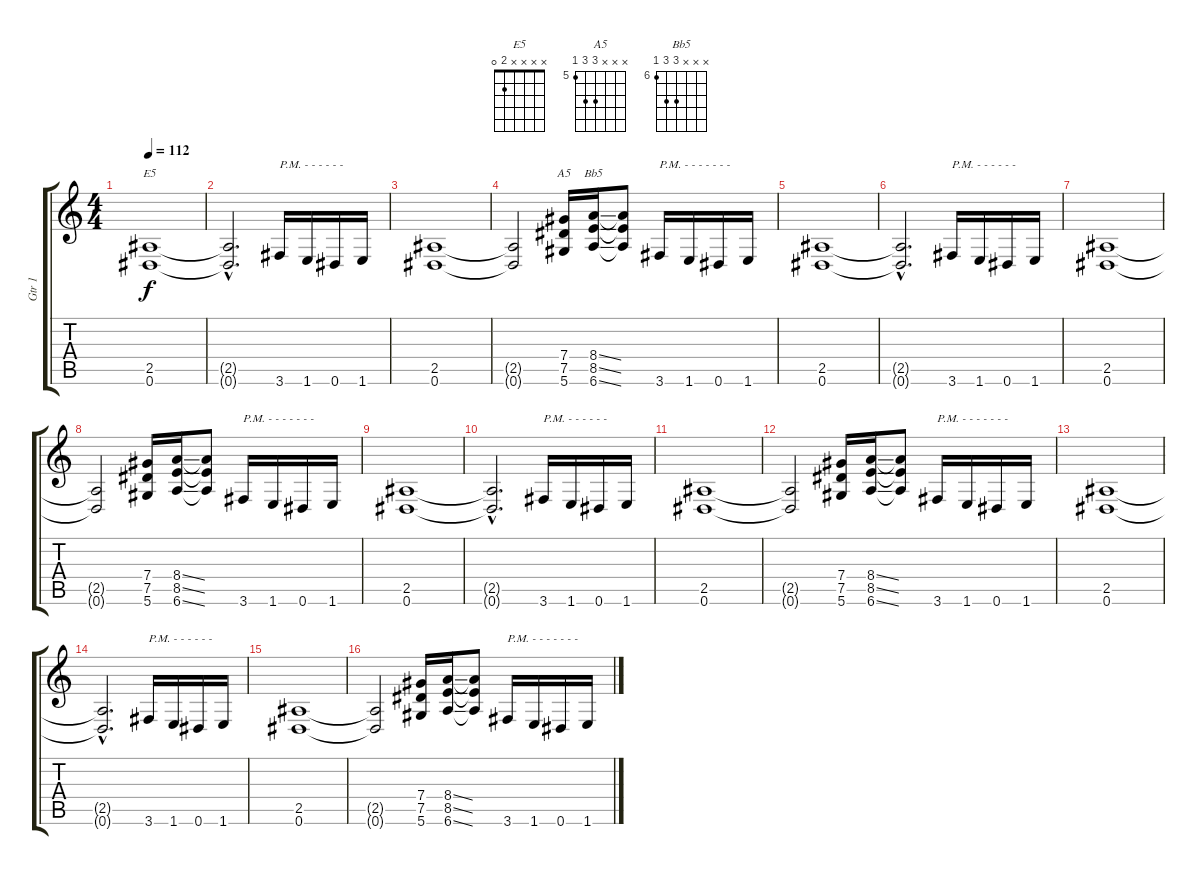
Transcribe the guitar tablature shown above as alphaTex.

\track ("Gtr 1" "Gtr 1") {instrument distortionguitar}
\staff {score tabs}
\tuning (Eb4 Bb3 Gb3 Db3 Ab2 Eb2) {hide}
\chord ("E5" x x x x 2 0)
\chord ("A5" x x x 7 7 5) {firstfret 5}
\chord ("Bb5" x x x 8 8 6) {firstfret 6}
\ts (4 4)
\tempo 112
\clef g2
\ks c
(2.5 0.6).1{ch "E5" dy f} |
(2.5{hac t} 0.6{hac t}).2{d} 3.6.16{txt "P.M. - - - - - -"} 1.6.16 0.6.16 1.6.16 |
(2.5 0.6).1 |
(2.5{t} 0.6{t}).2 (7.4 7.5 5.6).16{ch "A5"} (8.4{ss} 8.5{ss} 6.6{ss}).16{ch "Bb5"} (8.4{t} 8.5{t} 6.6{t}).8 3.6.16{txt "P.M. - - - - - - - "} 1.6.16 0.6.16 1.6.16 |
(2.5 0.6).1 |
(2.5{hac t} 0.6{hac t}).2{d} 3.6.16{txt "P.M. - - - - - -"} 1.6.16 0.6.16 1.6.16 |
(2.5 0.6).1 |
(2.5{t} 0.6{t}).2 (7.4 7.5 5.6).16 (8.4{ss} 8.5{ss} 6.6{ss}).16 (8.4{t} 8.5{t} 6.6{t}).8 3.6.16{txt "P.M. - - - - - - - "} 1.6.16 0.6.16 1.6.16 |
(2.5 0.6).1 |
(2.5{hac t} 0.6{hac t}).2{d} 3.6.16{txt "P.M. - - - - - -"} 1.6.16 0.6.16 1.6.16 |
(2.5 0.6).1 |
(2.5{t} 0.6{t}).2 (7.4 7.5 5.6).16 (8.4{ss} 8.5{ss} 6.6{ss}).16 (8.4{t} 8.5{t} 6.6{t}).8 3.6.16{txt "P.M. - - - - - - - "} 1.6.16 0.6.16 1.6.16 |
(2.5 0.6).1 |
(2.5{hac t} 0.6{hac t}).2{d} 3.6.16{txt "P.M. - - - - - -"} 1.6.16 0.6.16 1.6.16 |
(2.5 0.6).1 |
(2.5{t} 0.6{t}).2 (7.4 7.5 5.6).16 (8.4{ss} 8.5{ss} 6.6{ss}).16 (8.4{t} 8.5{t} 6.6{t}).8 3.6.16{txt "P.M. - - - - - - - "} 1.6.16 0.6.16 1.6.16
